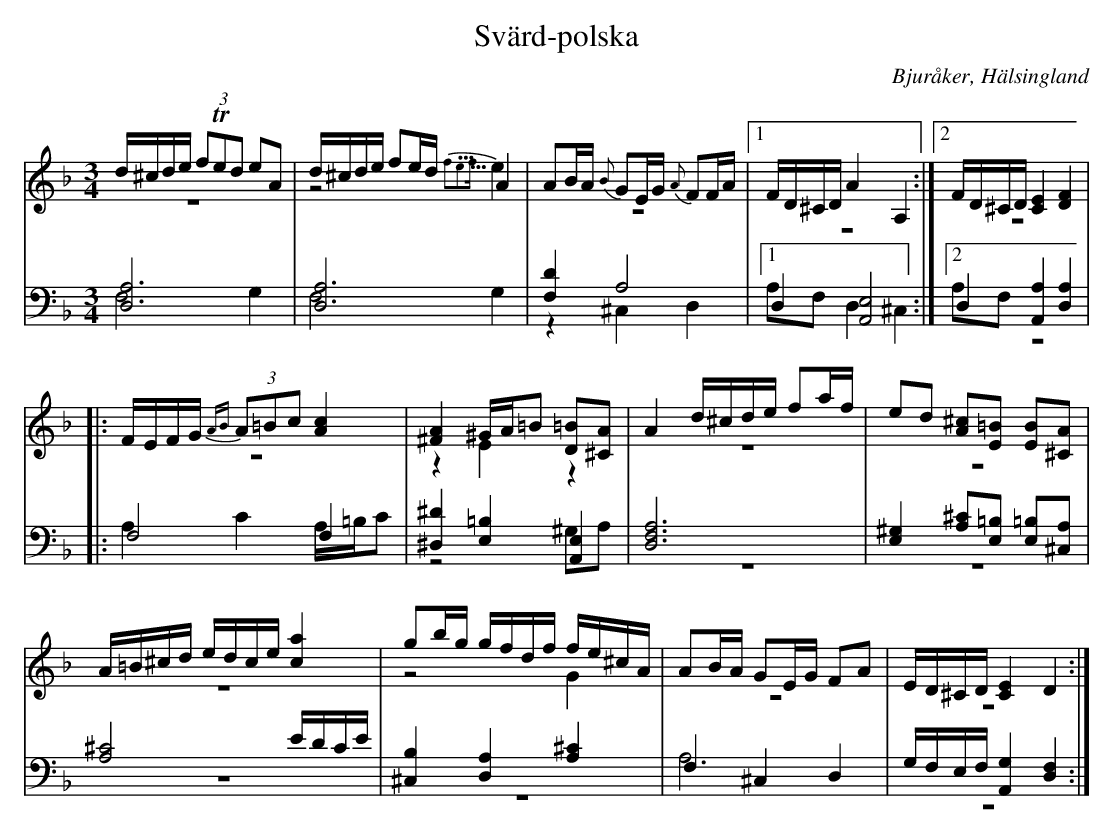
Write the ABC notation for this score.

X:1
T: Svärd-polska
O: Bjuråker, Hälsingland
M: 3/4
L: 1/8
K: Dm
V:1
V:2 merge
V:3
V:4 merge
V:1
d/^c/d/e/ (3fTed eA|d/^c/d/e/ fe/d/ A2|AB/A/ {B}GE/G/ {A}FF/A/|1 F/D/^C/D/ A2 A,2:|2 F/D/^C/D/ [C2E2] [D2F2]|
|:F/E/F/G/ (3{AB}A=Bc [A2c2]|[^F2A2] ^G/A/=B [D=B][^CA]|A2 d/^c/d/e/ fa/f/|ed [A^c][E=B] [EB][^CA]|
A/=B/^c/d/ e/d/c/e/ [c2a2]|gb/g/ g/f/d/f/ f/e/^c/A/|AB/A/ GE/G/ FA|E/D/^C/D/ [C2E2] D2:|
V:2
z6|z4 {f5/4e5/4f}e2|z6|1 z6:|2 z6|
|:z6|z2 E2 z2|z6|z6|
z6|z4 G2|z6|z6:|
V:3 clef=bass
[D,6A,6]|[D,6A,6]|[F,2D2] A,4|1 D,2 [A,,4E,4]:|2 D,2 [A,,2A,2] [D,2A,2]|
|:F,4 F,2|[^D,2^D2] [E,2=B,2] [A,,2E,2]|[D,6F,6A,6]|[E,2^G,2] [A,^C][E,=B,] [E,=B,][^C,A,]|
[A,4^C4] E/D/C/E/|[^C,2B,2]  [D,2A,2] [A,2^C2]|F,2 ^C,2 D,2|G,/F,/E,/F,/ [A,,2G,2] [D,2F,2]:|
V:4 clef=bass
F,4 G,2|F,4 G,2|z2 ^C,2 D,2|1 A,F, D,2 ^C,2:|2 A,F,  z4|
|:A,2 C2 A,/=B,/C|z4 ^G,A,|z6|z6|
z6|z6|A,6|z6:|
